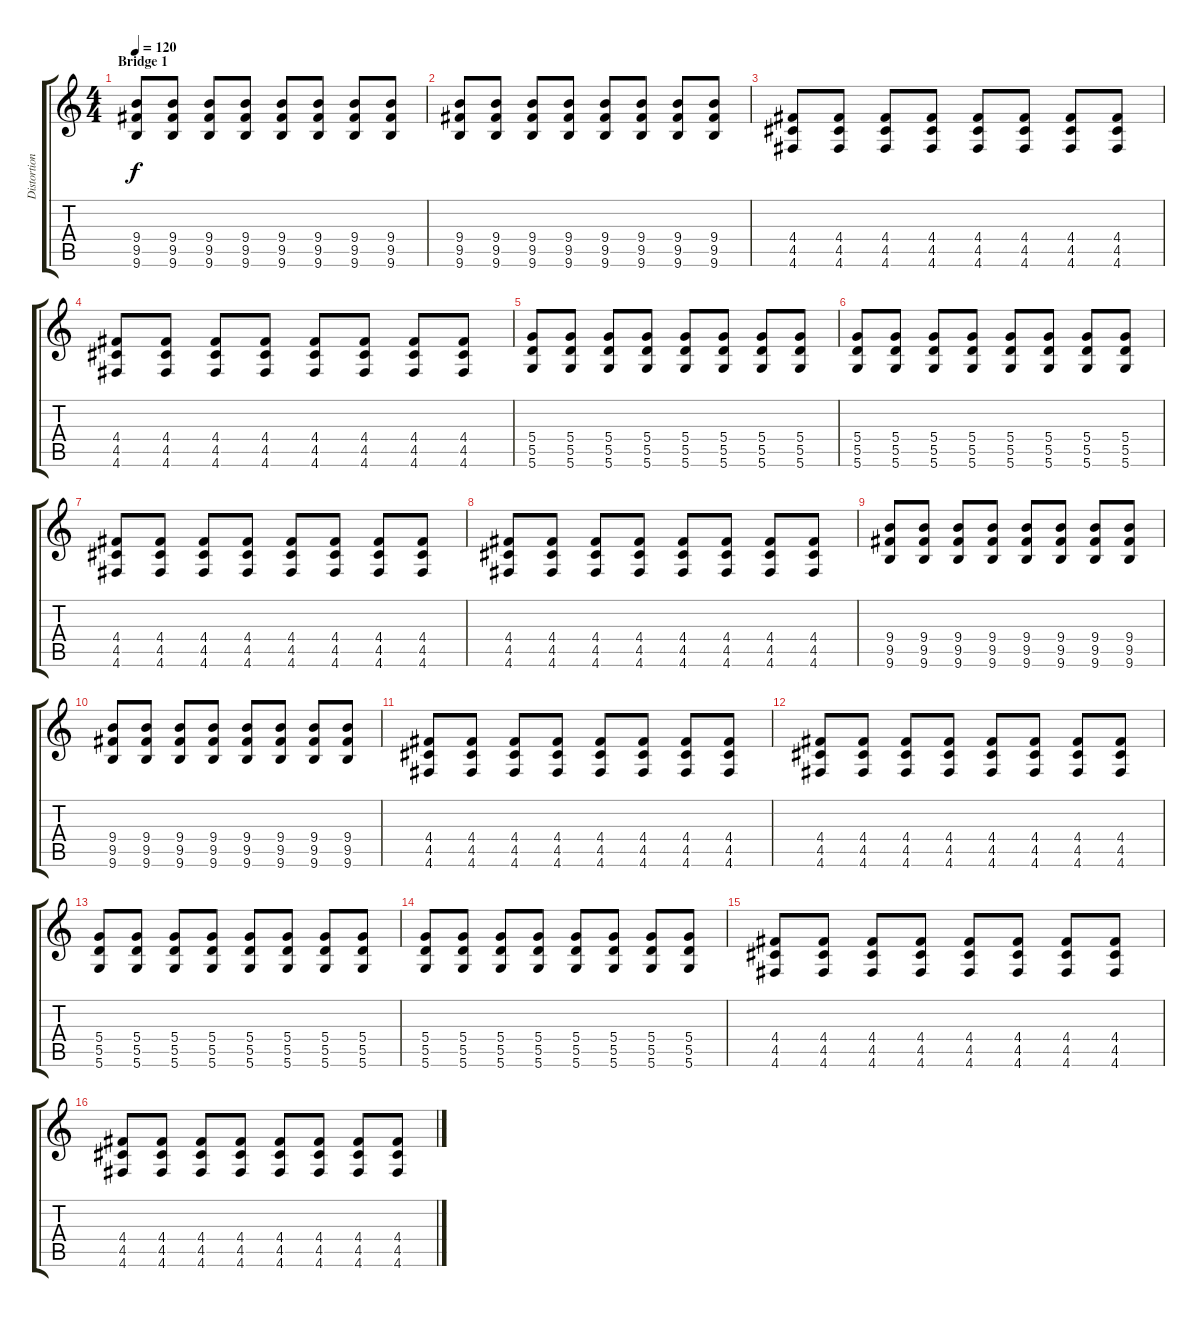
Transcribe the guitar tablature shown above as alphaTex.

\track ("Distortion" "Distortion") {instrument distortionguitar}
\staff {score tabs}
\tuning (E4 B3 G3 D3 A2 D2) {hide}
\ts (4 4)
\section ("" "Bridge 1")
\tempo 120
\clef g2
\ks c
(9.4 9.5 9.6).8{dy f} (9.4 9.5 9.6).8 (9.4 9.5 9.6).8 (9.4 9.5 9.6).8 (9.4 9.5 9.6).8 (9.4 9.5 9.6).8 (9.4 9.5 9.6).8 (9.4 9.5 9.6).8 |
(9.4 9.5 9.6).8 (9.4 9.5 9.6).8 (9.4 9.5 9.6).8 (9.4 9.5 9.6).8 (9.4 9.5 9.6).8 (9.4 9.5 9.6).8 (9.4 9.5 9.6).8 (9.4 9.5 9.6).8 |
(4.4 4.5 4.6).8 (4.4 4.5 4.6).8 (4.4 4.5 4.6).8 (4.4 4.5 4.6).8 (4.4 4.5 4.6).8 (4.4 4.5 4.6).8 (4.4 4.5 4.6).8 (4.4 4.5 4.6).8 |
(4.4 4.5 4.6).8 (4.4 4.5 4.6).8 (4.4 4.5 4.6).8 (4.4 4.5 4.6).8 (4.4 4.5 4.6).8 (4.4 4.5 4.6).8 (4.4 4.5 4.6).8 (4.4 4.5 4.6).8 |
(5.4 5.5 5.6).8 (5.4 5.5 5.6).8 (5.4 5.5 5.6).8 (5.4 5.5 5.6).8 (5.4 5.5 5.6).8 (5.4 5.5 5.6).8 (5.4 5.5 5.6).8 (5.4 5.5 5.6).8 |
(5.4 5.5 5.6).8 (5.4 5.5 5.6).8 (5.4 5.5 5.6).8 (5.4 5.5 5.6).8 (5.4 5.5 5.6).8 (5.4 5.5 5.6).8 (5.4 5.5 5.6).8 (5.4 5.5 5.6).8 |
(4.4 4.5 4.6).8 (4.4 4.5 4.6).8 (4.4 4.5 4.6).8 (4.4 4.5 4.6).8 (4.4 4.5 4.6).8 (4.4 4.5 4.6).8 (4.4 4.5 4.6).8 (4.4 4.5 4.6).8 |
(4.4 4.5 4.6).8 (4.4 4.5 4.6).8 (4.4 4.5 4.6).8 (4.4 4.5 4.6).8 (4.4 4.5 4.6).8 (4.4 4.5 4.6).8 (4.4 4.5 4.6).8 (4.4 4.5 4.6).8 |
(9.4 9.5 9.6).8 (9.4 9.5 9.6).8 (9.4 9.5 9.6).8 (9.4 9.5 9.6).8 (9.4 9.5 9.6).8 (9.4 9.5 9.6).8 (9.4 9.5 9.6).8 (9.4 9.5 9.6).8 |
(9.4 9.5 9.6).8 (9.4 9.5 9.6).8 (9.4 9.5 9.6).8 (9.4 9.5 9.6).8 (9.4 9.5 9.6).8 (9.4 9.5 9.6).8 (9.4 9.5 9.6).8 (9.4 9.5 9.6).8 |
(4.4 4.5 4.6).8 (4.4 4.5 4.6).8 (4.4 4.5 4.6).8 (4.4 4.5 4.6).8 (4.4 4.5 4.6).8 (4.4 4.5 4.6).8 (4.4 4.5 4.6).8 (4.4 4.5 4.6).8 |
(4.4 4.5 4.6).8 (4.4 4.5 4.6).8 (4.4 4.5 4.6).8 (4.4 4.5 4.6).8 (4.4 4.5 4.6).8 (4.4 4.5 4.6).8 (4.4 4.5 4.6).8 (4.4 4.5 4.6).8 |
(5.4 5.5 5.6).8 (5.4 5.5 5.6).8 (5.4 5.5 5.6).8 (5.4 5.5 5.6).8 (5.4 5.5 5.6).8 (5.4 5.5 5.6).8 (5.4 5.5 5.6).8 (5.4 5.5 5.6).8 |
(5.4 5.5 5.6).8 (5.4 5.5 5.6).8 (5.4 5.5 5.6).8 (5.4 5.5 5.6).8 (5.4 5.5 5.6).8 (5.4 5.5 5.6).8 (5.4 5.5 5.6).8 (5.4 5.5 5.6).8 |
(4.4 4.5 4.6).8 (4.4 4.5 4.6).8 (4.4 4.5 4.6).8 (4.4 4.5 4.6).8 (4.4 4.5 4.6).8 (4.4 4.5 4.6).8 (4.4 4.5 4.6).8 (4.4 4.5 4.6).8 |
(4.4 4.5 4.6).8 (4.4 4.5 4.6).8 (4.4 4.5 4.6).8 (4.4 4.5 4.6).8 (4.4 4.5 4.6).8 (4.4 4.5 4.6).8 (4.4 4.5 4.6).8 (4.4 4.5 4.6).8
